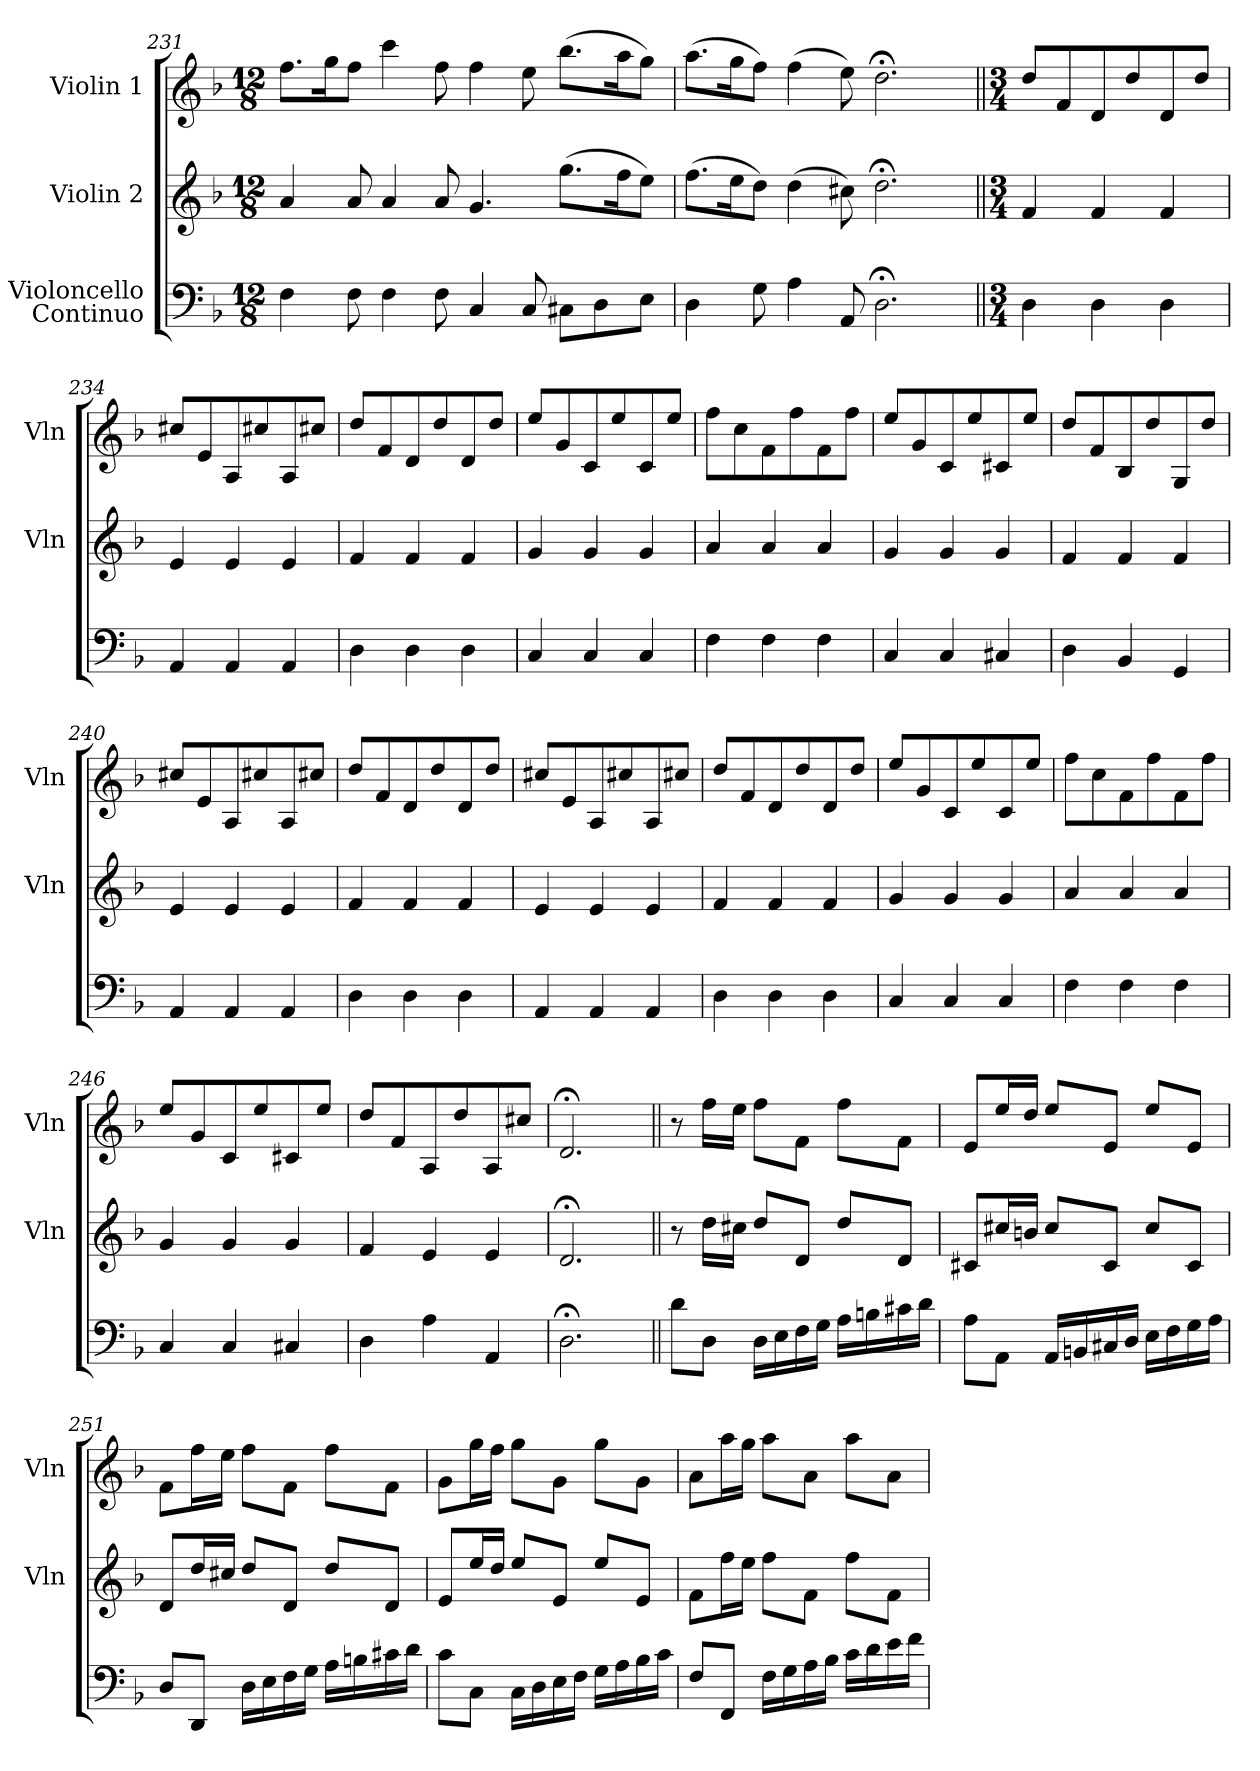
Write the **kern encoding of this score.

**kern	**kern	**kern
*part3	*part2	*part1
*staff3	*staff2	*staff1
*I"Violoncello\nContinuo	*I"Violin 2	*I"Violin 1
*	*I'Vln	*I'Vln
*clefF4	*clefG2	*clefG2
*k[b-]	*k[b-]	*k[b-]
*d:	*d:	*d:
*M12/8	*M12/8	*M12/8
=231	=231	=231
4F\	4a/	8.ff\L
.	.	16gg\K
8F\	8a/	8ff\J
4F\	4a/	4ccc\
8F\	8a/	8ff\
4C/	4.g/	4ff\
8C/	.	8ee\
8C#X\L	(8.gg\L	(8.bb-\L
8D\	.	.
.	16ff\K	16aa\K
8E\J	8ee\J)	8gg\J)
=232	=232	=232
4D\	(8.ff\L	(8.aa\L
.	16ee\K	16gg\K
8G\	8dd\J)	8ff\J)
4A\	(4dd\	(4ff\
8AA/	8cc#X\)	8ee\)
2.D;<\	2.dd;<\	2.dd;<\
=233||	=233||	=233||
*M3/4	*M3/4	*M3/4
*	*	*MM154
4D\	4f/	8dd/L
.	.	8f/
4D\	4f/	8d/
.	.	8dd/
4D\	4f/	8d/
.	.	8dd/J
=234	=234	=234
4AA/	4e/	8cc#X/L
.	.	8e/
4AA/	4e/	8A/
.	.	8cc#X/
4AA/	4e/	8A/
.	.	8cc#X/J
=235	=235	=235
4D\	4f/	8dd/L
.	.	8f/
4D\	4f/	8d/
.	.	8dd/
4D\	4f/	8d/
.	.	8dd/J
=236	=236	=236
4C/	4g/	8ee/L
.	.	8g/
4C/	4g/	8c/
.	.	8ee/
4C/	4g/	8c/
.	.	8ee/J
=237	=237	=237
4F\	4a/	8ff\L
.	.	8cc\
4F\	4a/	8f\
.	.	8ff\
4F\	4a/	8f\
.	.	8ff\J
=238	=238	=238
4C/	4g/	8ee/L
.	.	8g/
4C/	4g/	8c/
.	.	8ee/
4C#X/	4g/	8c#X/
.	.	8ee/J
=239	=239	=239
4D\	4f/	8dd/L
.	.	8f/
4BB-/	4f/	8B-/
.	.	8dd/
4GG/	4f/	8G/
.	.	8dd/J
=240	=240	=240
4AA/	4e/	8cc#X/L
.	.	8e/
4AA/	4e/	8A/
.	.	8cc#X/
4AA/	4e/	8A/
.	.	8cc#X/J
=241	=241	=241
4D\	4f/	8dd/L
.	.	8f/
4D\	4f/	8d/
.	.	8dd/
4D\	4f/	8d/
.	.	8dd/J
=242	=242	=242
4AA/	4e/	8cc#X/L
.	.	8e/
4AA/	4e/	8A/
.	.	8cc#X/
4AA/	4e/	8A/
.	.	8cc#X/J
=243	=243	=243
4D\	4f/	8dd/L
.	.	8f/
4D\	4f/	8d/
.	.	8dd/
4D\	4f/	8d/
.	.	8dd/J
=244	=244	=244
4C/	4g/	8ee/L
.	.	8g/
4C/	4g/	8c/
.	.	8ee/
4C/	4g/	8c/
.	.	8ee/J
=245	=245	=245
4F\	4a/	8ff\L
.	.	8cc\
4F\	4a/	8f\
.	.	8ff\
4F\	4a/	8f\
.	.	8ff\J
=246	=246	=246
4C/	4g/	8ee/L
.	.	8g/
4C/	4g/	8c/
.	.	8ee/
4C#X/	4g/	8c#X/
.	.	8ee/J
=247	=247	=247
4D\	4f/	8dd/L
.	.	8f/
4A\	4e/	8A/
.	.	8dd/
4AA/	4e/	8A/
.	.	8cc#X/J
=248	=248	=248
2.D;<\	2.d;</	2.d;</
=249||	=249||	=249||
*	*	*MM150
8d\L	8r	8r
8D\J	16dd\LL	16ff\LL
.	16cc#X\JJ	16ee\JJ
16D\LL	8dd/L	8ff\L
16E\	.	.
16F\	8d/J	8f\J
16G\JJ	.	.
16A\LL	8dd/L	8ff\L
16Bn\	.	.
16c#X\	8d/J	8f\J
16d\JJ	.	.
=250	=250	=250
8A\L	8c#X/L	8e/L
8AA\J	16cc#X/L	16ee/L
.	16bn/JJ	16dd/JJ
16AA/LL	8cc#/L	8ee/L
16BBn/	.	.
16C#X/	8c#/J	8e/J
16D/JJ	.	.
16E\LL	8cc#/L	8ee/L
16F\	.	.
16G\	8c#/J	8e/J
16A\JJ	.	.
=251	=251	=251
8D/L	8d/L	8f\L
8DD/J	16dd/L	16ff\L
.	16cc#X/JJ	16ee\JJ
16D\LL	8dd/L	8ff\L
16E\	.	.
16F\	8d/J	8f\J
16G\JJ	.	.
16A\LL	8dd/L	8ff\L
16Bn\	.	.
16c#X\	8d/J	8f\J
16d\JJ	.	.
=252	=252	=252
8c\L	8e/L	8g\L
8C\J	16ee/L	16gg\L
.	16dd/JJ	16ff\JJ
16C\LL	8ee/L	8gg\L
16D\	.	.
16E\	8e/J	8g\J
16F\JJ	.	.
16G\LL	8ee/L	8gg\L
16A\	.	.
16B-\	8e/J	8g\J
16c\JJ	.	.
=253	=253	=253
8F/L	8f\L	8a\L
8FF/J	16ff\L	16aa\L
.	16ee\JJ	16gg\JJ
16F\LL	8ff\L	8aa\L
16G\	.	.
16A\	8f\J	8a\J
16B-\JJ	.	.
16c\LL	8ff\L	8aa\L
16d\	.	.
16e\	8f\J	8a\J
16f\JJ	.	.
=	=	=
*-	*-	*-
